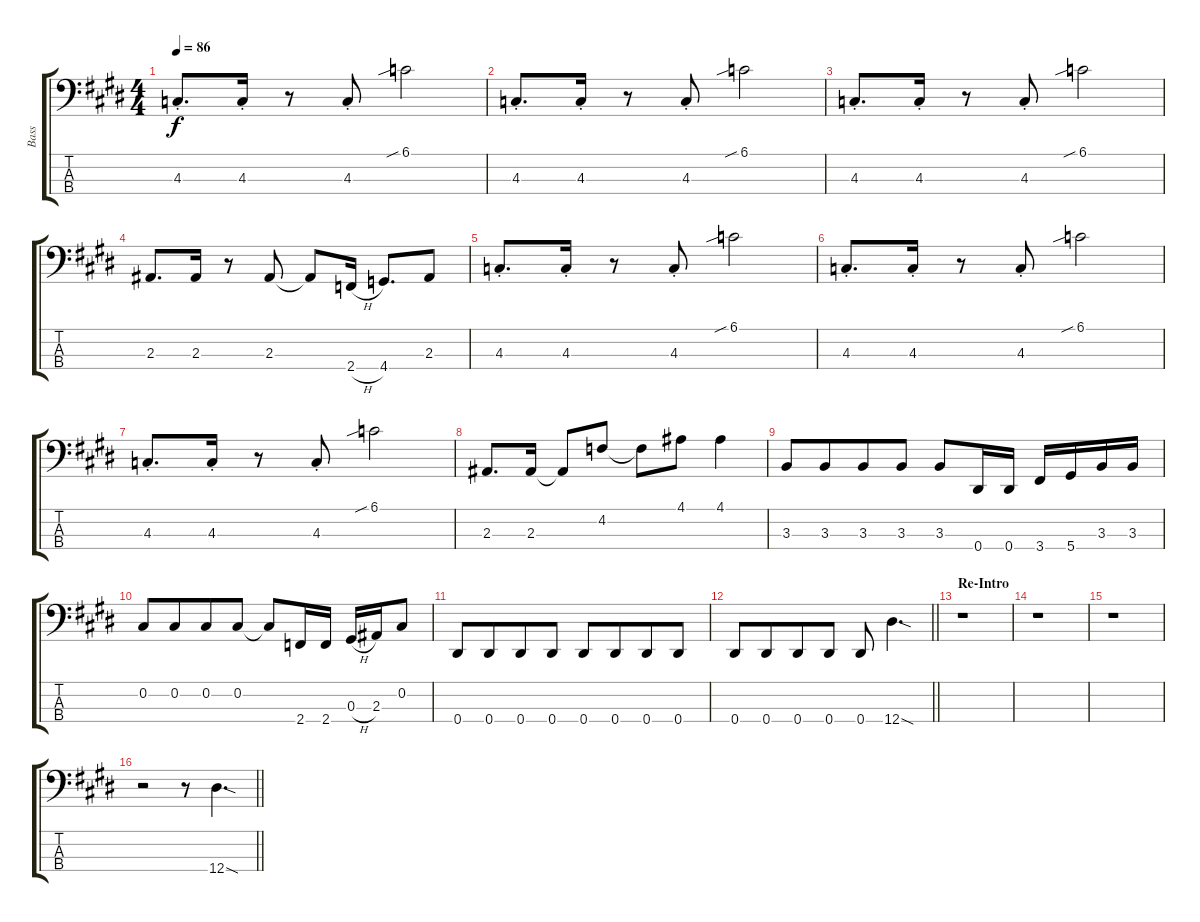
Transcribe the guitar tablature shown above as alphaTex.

\track ("Bass" "Bass") {instrument electricbassfinger}
\staff {score tabs}
\tuning (Gb2 Db2 Ab1 Eb1) {hide}
\ts (4 4)
\tempo 86
\clef f4
\ks e
4.3{st}.8{d dy f} 4.3{st}.16 r.8 4.3{st}.8 6.1{sib}.2 |
4.3{st}.8{d} 4.3{st}.16 r.8 4.3{st}.8 6.1{sib}.2 |
4.3{st}.8{d} 4.3{st}.16 r.8 4.3{st}.8 6.1{sib}.2 |
2.3.8{d} 2.3.16 r.8 2.3.8 2.3{t}.8 2.4{h}.16{beam split} 4.4.8{d beam merge} 2.3.8 |
4.3{st}.8{d} 4.3{st}.16 r.8 4.3{st}.8 6.1{sib}.2 |
4.3{st}.8{d} 4.3{st}.16 r.8 4.3{st}.8 6.1{sib}.2 |
4.3{st}.8{d} 4.3{st}.16 r.8 4.3{st}.8 6.1{sib}.2 |
2.3.8{d} 2.3.16 2.3{t}.8 4.2.8 4.2{t}.8 4.1.8 4.1.4 |
3.3.8 3.3.8{beam merge} 3.3.8 3.3.8 3.3.8 0.4.16 0.4.16 3.4.16 5.4.16 3.3.16 3.3.16 |
0.2.8 0.2.8{beam merge} 0.2.8 0.2.8 0.2{t}.8 2.4.16 2.4.16 0.3{h}.16 2.3.16 0.2.8 |
0.4.8 0.4.8{beam merge} 0.4.8 0.4.8 0.4.8 0.4.8{beam merge} 0.4.8 0.4.8 |
\barLineRight lightlight
0.4.8 0.4.8{beam merge} 0.4.8 0.4.8 0.4.8 12.4{sod}.4{d} |
\section ("" "Re-Intro")
r.1 |
r.1 |
r.1 |
\barLineRight lightlight
r.2 r.8 12.4{sod}.4{d}
